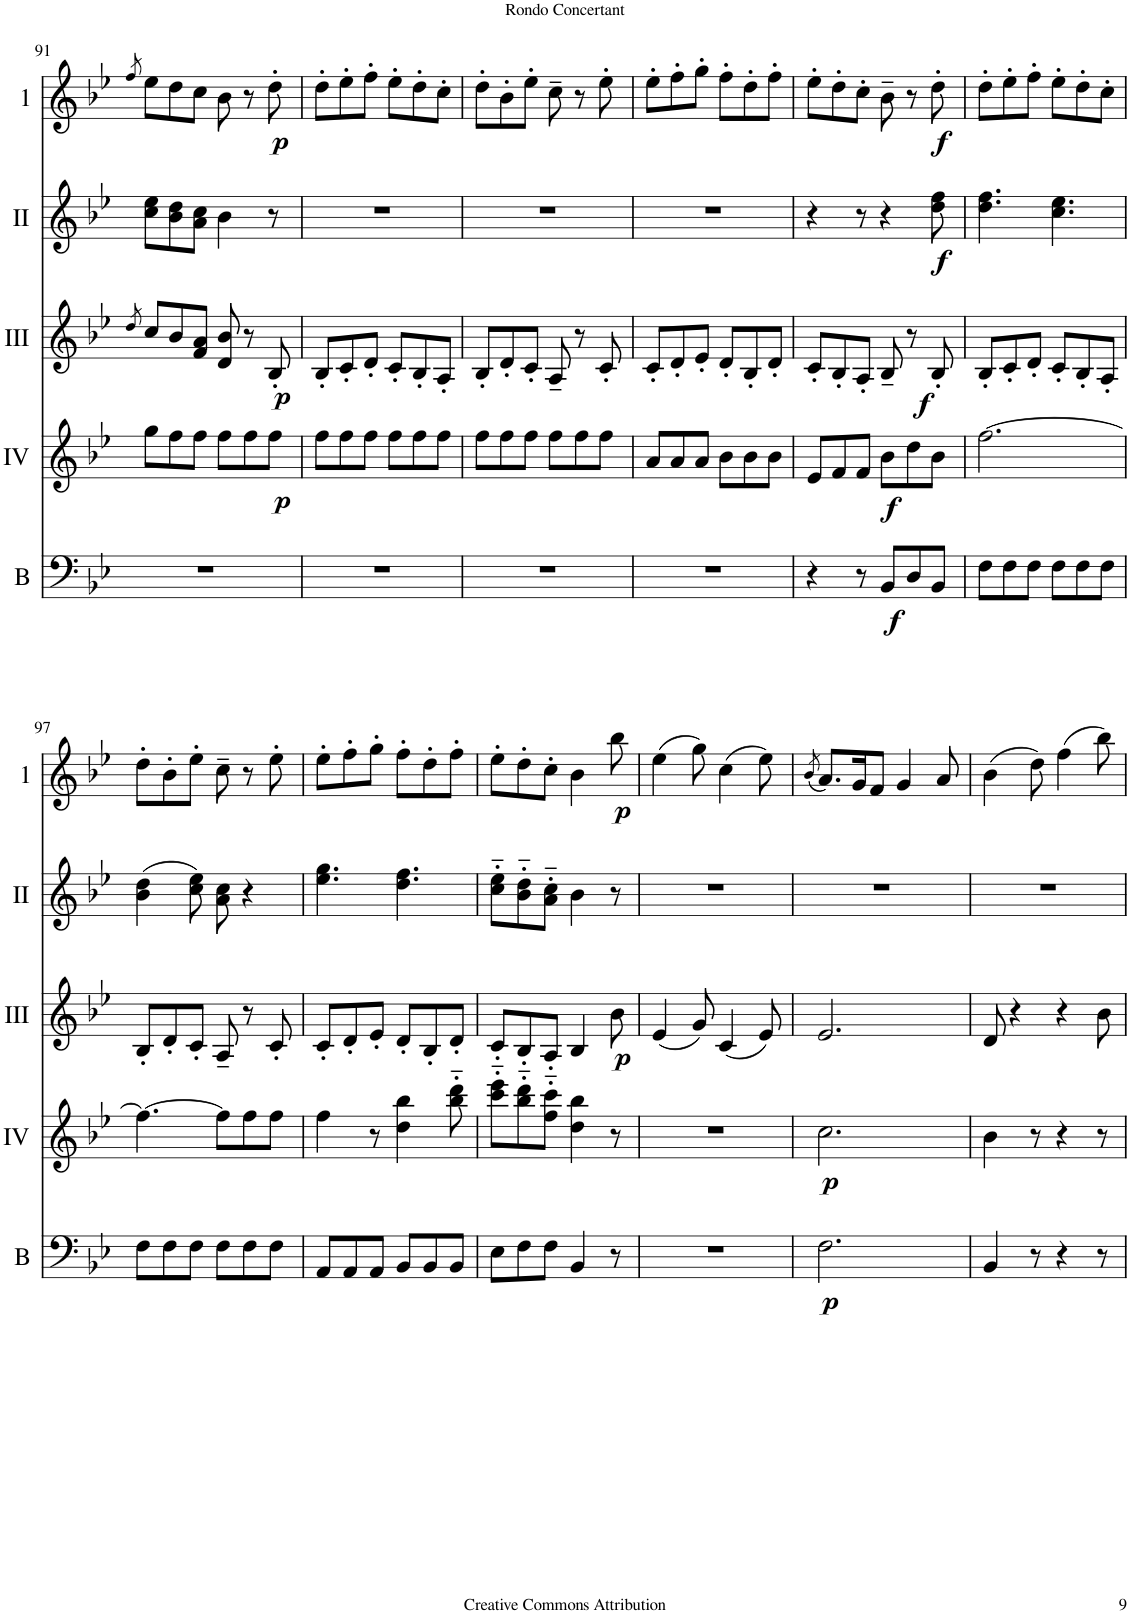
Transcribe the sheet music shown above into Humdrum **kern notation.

**kern	**dynam	**kern	**dynam	**kern	**dynam	**kern	**dynam	**kern	**dynam
*part5	*part5	*part4	*part4	*part3	*part3	*part2	*part2	*part1	*part1
*staff5	*staff5	*staff4	*staff4	*staff3	*staff3	*staff2	*staff2	*staff1	*staff1
*I"Basson	*	*I"Acc. 4	*	*I"Acc. 3	*	*I"Acc. 2	*	*I"Acc. 1	*
*I'B	*	*	*	*	*	*	*	*	*
!!LO:PB:g=z
*clefF4	*	*clefG2	*	*clefG2	*	*clefG2	*	*clefG2	*
*Trd7c12	*	*Trd7c12	*	*	*	*	*	*	*
*k[b-e-]	*	*k[b-e-]	*	*k[b-e-]	*	*k[b-e-]	*	*k[b-e-]	*
*M6/8	*	*M6/8	*	*M6/8	*	*M6/8	*	*M6/8	*
=91	=91	=91	=91	=91	=91	=91	=91	=91	=91
.	.	.	.	8qdd/	.	.	.	8qff/	.
2.r	.	8gg\L	.	8cc/L	.	8cc\ 8ee-\L	.	8ee-\L	.
.	.	8ff\	.	8b-/	.	8b-\ 8dd\	.	8dd\	.
.	.	8ff\J	.	8f/ 8a/J	.	8a\ 8cc\J	.	8cc\J	.
.	.	8ff\L	.	8d/ 8b-/	.	4b-\	.	8b-\	.
.	.	8ff\	.	8r	.	.	.	8r	.
!	!	!	!LO:DY:b	!	!LO:DY:b	!	!	!	!LO:DY:b
.	.	8ff\J	p	8B-'/	p	8r	.	8dd'\	p
=92	=92	=92	=92	=92	=92	=92	=92	=92	=92
2.r	.	8ff\L	.	8B-'/L	.	2.r	.	8dd'\L	.
.	.	8ff\	.	8c'/	.	.	.	8ee-'\	.
.	.	8ff\J	.	8d'/J	.	.	.	8ff'\J	.
.	.	8ff\L	.	8c'/L	.	.	.	8ee-'\L	.
.	.	8ff\	.	8B-'/	.	.	.	8dd'\	.
.	.	8ff\J	.	8A'/J	.	.	.	8cc'\J	.
=93	=93	=93	=93	=93	=93	=93	=93	=93	=93
2.r	.	8ff\L	.	8B-'/L	.	2.r	.	8dd'\L	.
.	.	8ff\	.	8d'/	.	.	.	8b-'\	.
.	.	8ff\J	.	8c'/J	.	.	.	8ee-'\J	.
.	.	8ff\L	.	8A~/	.	.	.	8cc~\	.
.	.	8ff\	.	8r	.	.	.	8r	.
.	.	8ff\J	.	8c'/	.	.	.	8ee-'\	.
=94	=94	=94	=94	=94	=94	=94	=94	=94	=94
2.r	.	8a/L	.	8c'/L	.	2.r	.	8ee-'\L	.
.	.	8a/	.	8d'/	.	.	.	8ff'\	.
.	.	8a/J	.	8e-'/J	.	.	.	8gg'\J	.
.	.	8b-\L	.	8d'/L	.	.	.	8ff'\L	.
.	.	8b-\	.	8B-'/	.	.	.	8dd'\	.
.	.	8b-\J	.	8d'/J	.	.	.	8ff'\J	.
=95	=95	=95	=95	=95	=95	=95	=95	=95	=95
4r	.	8e-/L	.	8c'/L	.	4r	.	8ee-'\L	.
.	.	8f/	.	8B-'/	.	.	.	8dd'\	.
8r	.	8f/J	.	8A'/J	.	8r	.	8cc'\J	.
!	!LO:DY:b	!	!LO:DY:b	!	!	!	!	!	!
8BB-/L	f	8b-\L	f	8B-~/	.	4r	.	8b-~\	.
8D/	.	8dd\	.	8r	.	.	.	8r	.
!	!	!	!	!	!LO:DY:b	!	!LO:DY:b	!	!LO:DY:b
8BB-/J	.	8b-\J	.	8B-'/	f	8dd\ 8ff\	f	8dd'\	f
=96	=96	=96	=96	=96	=96	=96	=96	=96	=96
8F\L	.	[2.ff\	.	8B-'/L	.	4.dd\ 4.ff\	.	8dd'\L	.
8F\	.	.	.	8c'/	.	.	.	8ee-'\	.
8F\J	.	.	.	8d'/J	.	.	.	8ff'\J	.
8F\L	.	.	.	8c'/L	.	4.cc\ 4.ee-\	.	8ee-'\L	.
8F\	.	.	.	8B-'/	.	.	.	8dd'\	.
8F\J	.	.	.	8A'/J	.	.	.	8cc'\J	.
!!LO:LB:g=z
=97	=97	=97	=97	=97	=97	=97	=97	=97	=97
8F\L	.	4.ff\_	.	8B-'/L	.	(4b-\ 4dd\	.	8dd'\L	.
8F\	.	.	.	8d'/	.	.	.	8b-'\	.
8F\J	.	.	.	8c'/J	.	8cc\ 8ee-\)	.	8ee-'\J	.
8F\L	.	8ff\L]	.	8A~/	.	8a\ 8cc\	.	8cc~\	.
8F\	.	8ff\	.	8r	.	4r	.	8r	.
8F\J	.	8ff\J	.	8c'/	.	.	.	8ee-'\	.
=98	=98	=98	=98	=98	=98	=98	=98	=98	=98
8AA/L	.	4ff\	.	8c'/L	.	4.ee-\ 4.gg\	.	8ee-'\L	.
8AA/	.	.	.	8d'/	.	.	.	8ff'\	.
8AA/J	.	8r	.	8e-'/J	.	.	.	8gg'\J	.
8BB-/L	.	4dd\ 4bb-\	.	8d'/L	.	4.dd\ 4.ff\	.	8ff'\L	.
8BB-/	.	.	.	8B-'/	.	.	.	8dd'\	.
8BB-/J	.	8bb-\'~ 8ddd\'~	.	8d'/J	.	.	.	8ff'\J	.
=99	=99	=99	=99	=99	=99	=99	=99	=99	=99
8E-\L	.	8ccc\'~ 8eee-\'~L	.	8c'/L	.	8cc\'~ 8ee-\'~L	.	8ee-'\L	.
8F\	.	8bb-\'~ 8ddd\'~	.	8B-'/	.	8b-\'~ 8dd\'~	.	8dd'\	.
8F\J	.	8ff\'~ 8ccc\'~J	.	8A'/J	.	8a\'~ 8cc\'~J	.	8cc'\J	.
4BB-/	.	4dd\ 4bb-\	.	4B-/	.	4b-\	.	4b-\	.
!	!	!	!	!	!LO:DY:b	!	!	!	!LO:DY:b
8r	.	8r	.	8b-\	p	8r	.	8bb-\	p
=100	=100	=100	=100	=100	=100	=100	=100	=100	=100
2.r	.	2.r	.	(4e-/	.	2.r	.	(4ee-\	.
.	.	.	.	8g/)	.	.	.	8gg\)	.
.	.	.	.	(4c/	.	.	.	(4cc\	.
.	.	.	.	8e-/)	.	.	.	8ee-\)	.
=101	=101	=101	=101	=101	=101	=101	=101	=101	=101
.	.	.	.	.	.	.	.	(8qb-/	.
!	!LO:DY:b	!	!LO:DY:b	!	!	!	!	!	!
2.F\	p	2.cc\	p	2.e-/	.	2.r	.	8.a/L)	.
.	.	.	.	.	.	.	.	16g/K	.
.	.	.	.	.	.	.	.	8f/J	.
.	.	.	.	.	.	.	.	4g/	.
.	.	.	.	.	.	.	.	8a/	.
=102	=102	=102	=102	=102	=102	=102	=102	=102	=102
4BB-/	.	4b-\	.	8d/	.	2.r	.	(4b-\	.
.	.	.	.	4r	.	.	.	.	.
8r	.	8r	.	.	.	.	.	8dd\)	.
4r	.	4r	.	4r	.	.	.	(4ff\	.
8r	.	8r	.	8b-\	.	.	.	8bb-\)	.
=	=	=	=	=	=	=	=	=	=
*-	*-	*-	*-	*-	*-	*-	*-	*-	*-
